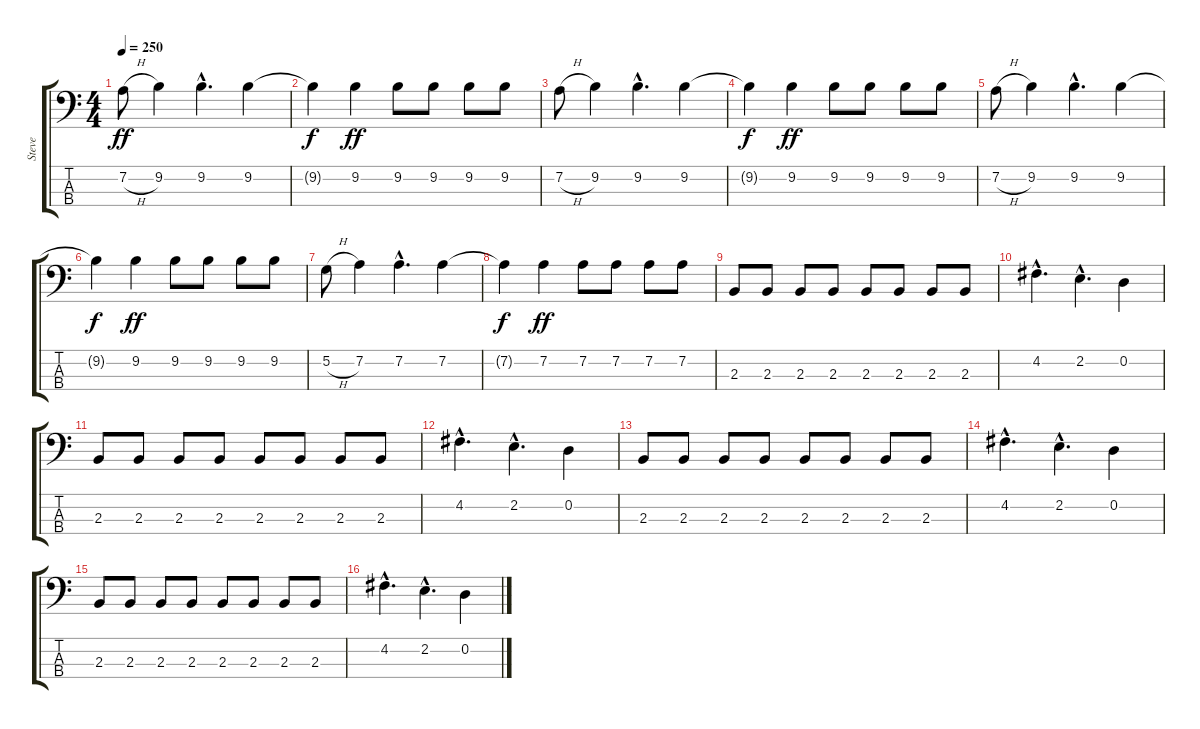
\track ("Steve" "Steve") {instrument electricbassfinger}
\staff {score tabs}
\tuning (G2 D2 A1 E1) {hide}
\ts (4 4)
\tempo 250
\clef f4
\ks c
7.2{h}.8{dy ff} 9.2.4 9.2{hac}.4{d} 9.2.4 |
9.2{t}.4{dy f} 9.2.4{dy ff} 9.2.8 9.2.8 9.2.8 9.2.8 |
7.2{h}.8 9.2.4 9.2{hac}.4{d} 9.2.4 |
9.2{t}.4{dy f} 9.2.4{dy ff} 9.2.8 9.2.8 9.2.8 9.2.8 |
7.2{h}.8 9.2.4 9.2{hac}.4{d} 9.2.4 |
9.2{t}.4{dy f} 9.2.4{dy ff} 9.2.8 9.2.8 9.2.8 9.2.8 |
5.2{h}.8 7.2.4 7.2{hac}.4{d} 7.2.4 |
7.2{t}.4{dy f} 7.2.4{dy ff} 7.2.8 7.2.8 7.2.8 7.2.8 |
2.3.8 2.3.8 2.3.8 2.3.8 2.3.8 2.3.8 2.3.8 2.3.8 |
4.2{hac}.4{d} 2.2{hac}.4{d} 0.2.4 |
2.3.8 2.3.8 2.3.8 2.3.8 2.3.8 2.3.8 2.3.8 2.3.8 |
4.2{hac}.4{d} 2.2{hac}.4{d} 0.2.4 |
2.3.8 2.3.8 2.3.8 2.3.8 2.3.8 2.3.8 2.3.8 2.3.8 |
4.2{hac}.4{d} 2.2{hac}.4{d} 0.2.4 |
2.3.8 2.3.8 2.3.8 2.3.8 2.3.8 2.3.8 2.3.8 2.3.8 |
4.2{hac}.4{d} 2.2{hac}.4{d} 0.2.4
